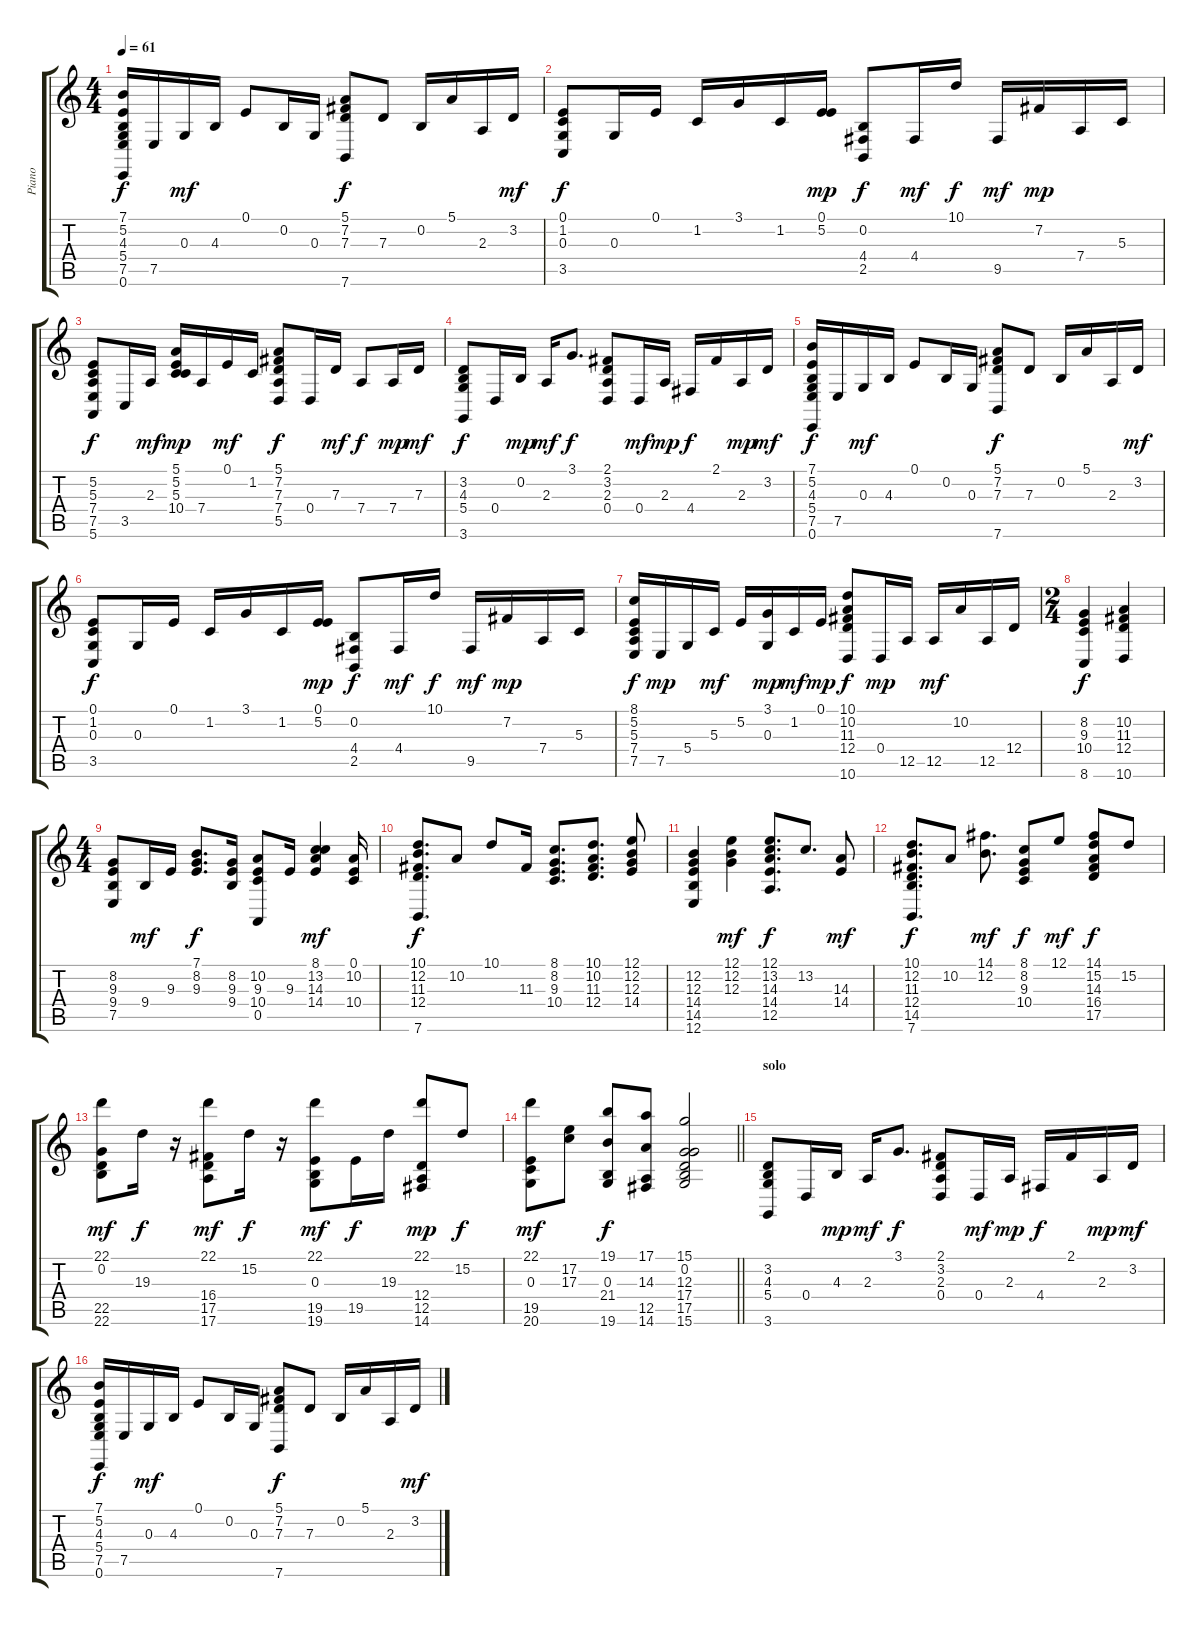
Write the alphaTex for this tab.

\track ("Piano" "Piano") {instrument acousticgrandpiano}
\staff {score tabs}
\tuning (E4 B3 G3 D3 A2 E2) {hide}
\ts (4 4)
\tempo 61
\clef g2
\ks c
(7.1 5.2 4.3 5.4 7.5 0.6).16{dy f} 7.5.16 0.3.16{dy mf} 4.3.16 0.1.8 0.2.16 0.3.16 (5.1 7.2 7.3 7.6).8{dy f} 7.3.8 0.2.16 5.1.16 2.3.16 3.2.16{dy mf} |
(0.1 1.2 0.3 3.5).8{dy f} 0.3.16 0.1.16 1.2.16 3.1.16 1.2.16 (0.1 5.2).16{dy mp} (0.2 4.4 2.5).8{dy f} 4.4.16{dy mf} 10.1.16{dy f} 9.5.16{dy mf} 7.2.16{dy mp} 7.4.16 5.3.16 |
(5.2 5.3 7.4 7.5 5.6).8{dy f} 3.5.16 2.3.16{dy mf} (5.1 5.2 5.3 10.4).16{dy mp} 7.4.16 0.1.16{dy mf} 1.2.16 (5.1 7.2 7.3 7.4 5.5).8{dy f} 0.4.16 7.3.16{dy mf} 7.4.8{dy f} 7.4.16{dy mp} 7.3.16{dy mf} |
(3.2 4.3 5.4 3.6).8{dy f} 0.4.16 0.2.16{dy mp} 2.3.16{dy mf} 3.1.8{d dy f} (2.1 3.2 2.3 0.4).8 0.4.16{dy mf} 2.3.16{dy mp} 4.4.16{dy f} 2.1.16 2.3.16{dy mp} 3.2.16{dy mf} |
(7.1 5.2 4.3 5.4 7.5 0.6).16{dy f} 7.5.16 0.3.16{dy mf} 4.3.16 0.1.8 0.2.16 0.3.16 (5.1 7.2 7.3 7.6).8{dy f} 7.3.8 0.2.16 5.1.16 2.3.16 3.2.16{dy mf} |
(0.1 1.2 0.3 3.5).8{dy f} 0.3.16 0.1.16 1.2.16 3.1.16 1.2.16 (0.1 5.2).16{dy mp} (0.2 4.4 2.5).8{dy f} 4.4.16{dy mf} 10.1.16{dy f} 9.5.16{dy mf} 7.2.16{dy mp} 7.4.16 5.3.16 |
(8.1 5.2 5.3 7.4 7.5).16{dy f} 7.5.16{dy mp} 5.4.16 5.3.16{dy mf} 5.2.16 (3.1 0.3).16{dy mp} 1.2.16{dy mf} 0.1.16{dy mp} (10.1 10.2 11.3 12.4 10.6).8{dy f} 0.4.16{dy mp} 12.5.16 12.5.16{dy mf} 10.2.16 12.5.16 12.4.16 |
\ts (2 4)
(8.2 9.3 10.4 8.6).4{dy f} (10.2 11.3 12.4 10.6).4 |
\ts (4 4)
(8.2 9.3 9.4 7.5).8 9.4.16{dy mf} 9.3.16 (7.1 8.2 9.3).8{d dy f} (8.2 9.3 9.4).16 (10.2 9.3 10.4 0.5).8 9.3.16 (8.1 13.2 14.3 14.4).4{dy mf} (0.1 10.2 10.4).16 |
(10.1 12.2 11.3 12.4 7.6).8{d dy f} 10.2.8 10.1.8 11.3.16 (8.1 8.2 9.3 10.4).8{d} (10.1 10.2 11.3 12.4).8{d} (12.1 12.2 12.3 14.4).8 |
(12.2 12.3 14.4 14.5 12.6).4 (12.1 12.2 12.3).4{dy mf} (12.1 13.2 14.3 14.4 12.5).8{d dy f} 13.2.8{d} (14.3 14.4).8{dy mf} |
(10.1 12.2 11.3 12.4 14.5 7.6).8{d dy f} 10.2.8 (14.1 12.2).8{d dy mf} (8.1 8.2 9.3 10.4).8{dy f} 12.1.8{dy mf} (14.1 15.2 14.3 16.4 17.5).8{dy f} 15.2.8 |
(22.1 0.2 22.5 22.6).8{dy mf} 19.3.16{dy f} r.16 (22.1 16.4 17.5 17.6).8{dy mf} 15.2.16{dy f} r.16 (22.1 0.3 19.5 19.6).8{dy mf} 19.5.16{dy f} 19.3.16 (22.1 12.4 12.5 14.6).8{dy mp} 15.2.8{dy f} |
\barLineRight lightlight
(22.1 0.3 19.5 20.6).8{dy mf} (17.2 17.3).8 (19.1 0.3 21.4 19.6).8{dy f} (17.1 14.3 12.5 14.6).8 (15.1 0.2 12.3 17.4 17.5 15.6).2 |
\section ("" "solo")
(3.2 4.3 5.4 3.6).8 0.4.16 4.3.16{dy mp} 2.3.16{dy mf} 3.1.8{d dy f} (2.1 3.2 2.3 0.4).8 0.4.16{dy mf} 2.3.16{dy mp} 4.4.16{dy f} 2.1.16 2.3.16{dy mp} 3.2.16{dy mf} |
(7.1 5.2 4.3 5.4 7.5 0.6).16{dy f} 7.5.16 0.3.16{dy mf} 4.3.16 0.1.8 0.2.16 0.3.16 (5.1 7.2 7.3 7.6).8{dy f} 7.3.8 0.2.16 5.1.16 2.3.16 3.2.16{dy mf}
